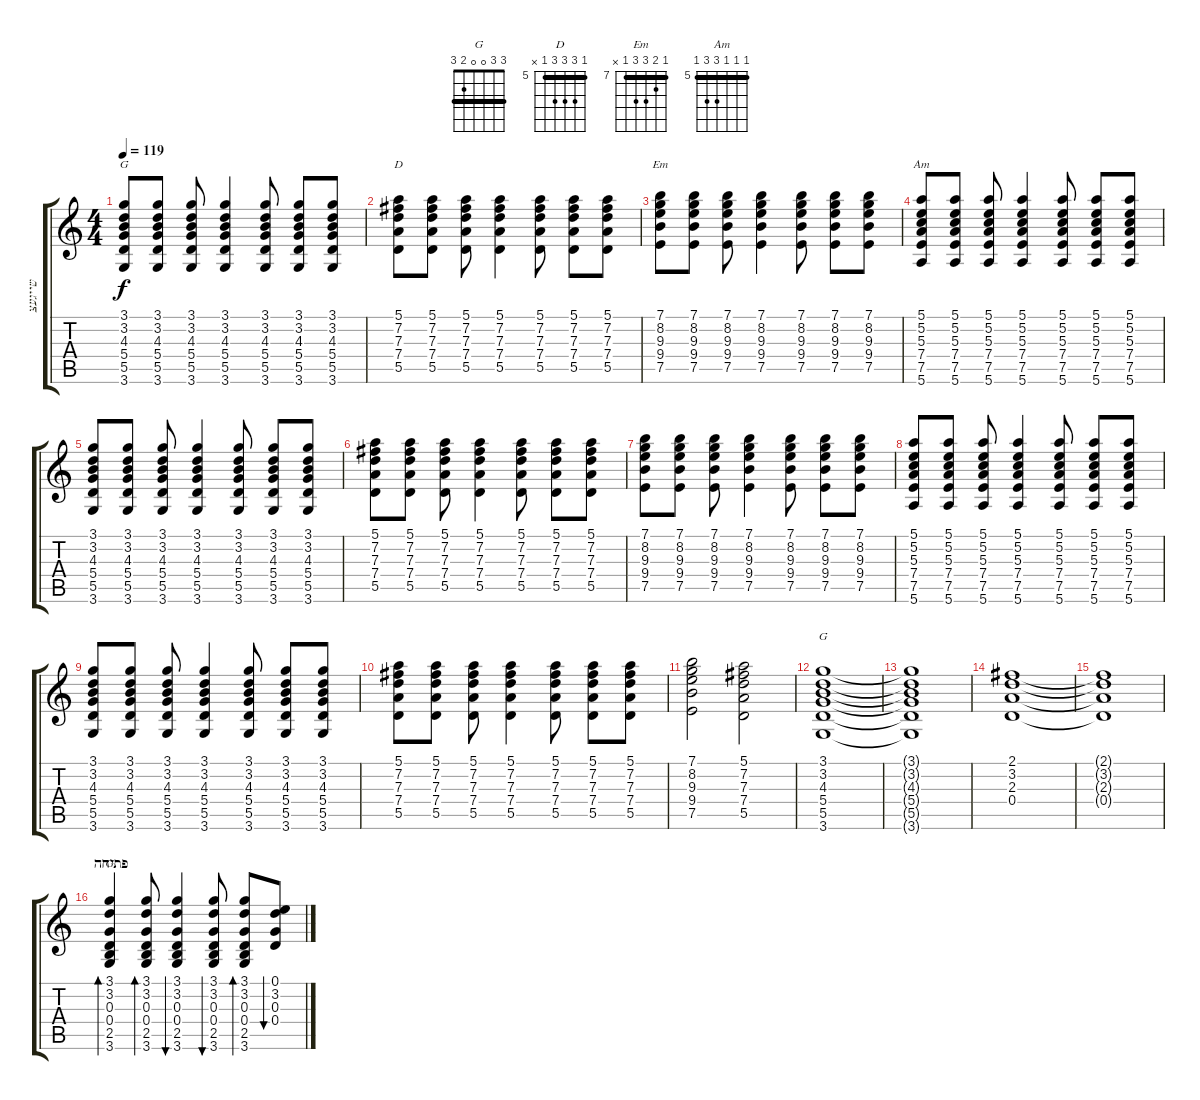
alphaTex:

\track ("שייגעצ" "שייגעצ") {instrument electricguitarjazz}
\staff {score tabs}
\tuning (E4 B3 G3 D3 A2 E2) {hide}
\chord ("G" 3 3 4 5 5 3) {barre 3}
\chord ("D" 5 7 7 7 5 x) {firstfret 5 barre 5}
\chord ("Em" 7 8 9 9 7 x) {firstfret 7 barre 7}
\chord ("Am" 5 5 5 7 7 5) {firstfret 5 barre 5}
\chord ("G" 3 3 4 5 5 3) {firstfret 3 barre 3}
\chord ("G" 3 3 0 0 2 3) {barre 3}
\ts (4 4)
\tempo 119
\clef g2
\ks c
(3.1 3.2 4.3 5.4 5.5 3.6).8{ch "G" dy f} (3.1 3.2 4.3 5.4 5.5 3.6).8 (3.1 3.2 4.3 5.4 5.5 3.6).8 (3.1 3.2 4.3 5.4 5.5 3.6).4 (3.1 3.2 4.3 5.4 5.5 3.6).8 (3.1 3.2 4.3 5.4 5.5 3.6).8 (3.1 3.2 4.3 5.4 5.5 3.6).8 |
(5.1 7.2 7.3 7.4 5.5).8{ch "D"} (5.1 7.2 7.3 7.4 5.5).8 (5.1 7.2 7.3 7.4 5.5).8 (5.1 7.2 7.3 7.4 5.5).4 (5.1 7.2 7.3 7.4 5.5).8 (5.1 7.2 7.3 7.4 5.5).8 (5.1 7.2 7.3 7.4 5.5).8 |
(7.1 8.2 9.3 9.4 7.5).8{ch "Em"} (7.1 8.2 9.3 9.4 7.5).8 (7.1 8.2 9.3 9.4 7.5).8 (7.1 8.2 9.3 9.4 7.5).4 (7.1 8.2 9.3 9.4 7.5).8 (7.1 8.2 9.3 9.4 7.5).8 (7.1 8.2 9.3 9.4 7.5).8 |
(5.1 5.2 5.3 7.4 7.5 5.6).8{ch "Am"} (5.1 5.2 5.3 7.4 7.5 5.6).8 (5.1 5.2 5.3 7.4 7.5 5.6).8 (5.1 5.2 5.3 7.4 7.5 5.6).4 (5.1 5.2 5.3 7.4 7.5 5.6).8 (5.1 5.2 5.3 7.4 7.5 5.6).8 (5.1 5.2 5.3 7.4 7.5 5.6).8 |
(3.1 3.2 4.3 5.4 5.5 3.6).8 (3.1 3.2 4.3 5.4 5.5 3.6).8 (3.1 3.2 4.3 5.4 5.5 3.6).8 (3.1 3.2 4.3 5.4 5.5 3.6).4 (3.1 3.2 4.3 5.4 5.5 3.6).8 (3.1 3.2 4.3 5.4 5.5 3.6).8 (3.1 3.2 4.3 5.4 5.5 3.6).8 |
(5.1 7.2 7.3 7.4 5.5).8 (5.1 7.2 7.3 7.4 5.5).8 (5.1 7.2 7.3 7.4 5.5).8 (5.1 7.2 7.3 7.4 5.5).4 (5.1 7.2 7.3 7.4 5.5).8 (5.1 7.2 7.3 7.4 5.5).8 (5.1 7.2 7.3 7.4 5.5).8 |
(7.1 8.2 9.3 9.4 7.5).8 (7.1 8.2 9.3 9.4 7.5).8 (7.1 8.2 9.3 9.4 7.5).8 (7.1 8.2 9.3 9.4 7.5).4 (7.1 8.2 9.3 9.4 7.5).8 (7.1 8.2 9.3 9.4 7.5).8 (7.1 8.2 9.3 9.4 7.5).8 |
(5.1 5.2 5.3 7.4 7.5 5.6).8 (5.1 5.2 5.3 7.4 7.5 5.6).8 (5.1 5.2 5.3 7.4 7.5 5.6).8 (5.1 5.2 5.3 7.4 7.5 5.6).4 (5.1 5.2 5.3 7.4 7.5 5.6).8 (5.1 5.2 5.3 7.4 7.5 5.6).8 (5.1 5.2 5.3 7.4 7.5 5.6).8 |
(3.1 3.2 4.3 5.4 5.5 3.6).8 (3.1 3.2 4.3 5.4 5.5 3.6).8 (3.1 3.2 4.3 5.4 5.5 3.6).8 (3.1 3.2 4.3 5.4 5.5 3.6).4 (3.1 3.2 4.3 5.4 5.5 3.6).8 (3.1 3.2 4.3 5.4 5.5 3.6).8 (3.1 3.2 4.3 5.4 5.5 3.6).8 |
(5.1 7.2 7.3 7.4 5.5).8 (5.1 7.2 7.3 7.4 5.5).8 (5.1 7.2 7.3 7.4 5.5).8 (5.1 7.2 7.3 7.4 5.5).4 (5.1 7.2 7.3 7.4 5.5).8 (5.1 7.2 7.3 7.4 5.5).8 (5.1 7.2 7.3 7.4 5.5).8 |
(7.1 8.2 9.3 9.4 7.5).2 (5.1 7.2 7.3 7.4 5.5).2 |
(3.1 3.2 4.3 5.4 5.5 3.6).1{ch "G"} |
(3.1{t} 3.2{t} 4.3{t} 5.4{t} 5.5{t} 3.6{t}).1 |
(2.1 3.2 2.3 0.4).1 |
(2.1{t} 3.2{t} 2.3{t} 0.4{t}).1 |
\section ("" "פתיחה")
(3.1 3.2 0.3 0.4 2.5 3.6).4{bd 120 ch "G"} (3.1 3.2 0.3 0.4 2.5 3.6).8{bd 60} (3.1 3.2 0.3 0.4 2.5 3.6).4{bu 30} (3.1 3.2 0.3 0.4 2.5 3.6).8{bu 30} (3.1 3.2 0.3 0.4 2.5 3.6).8{bd 30} (0.1 3.2 0.3 0.4).8{bu 30}
